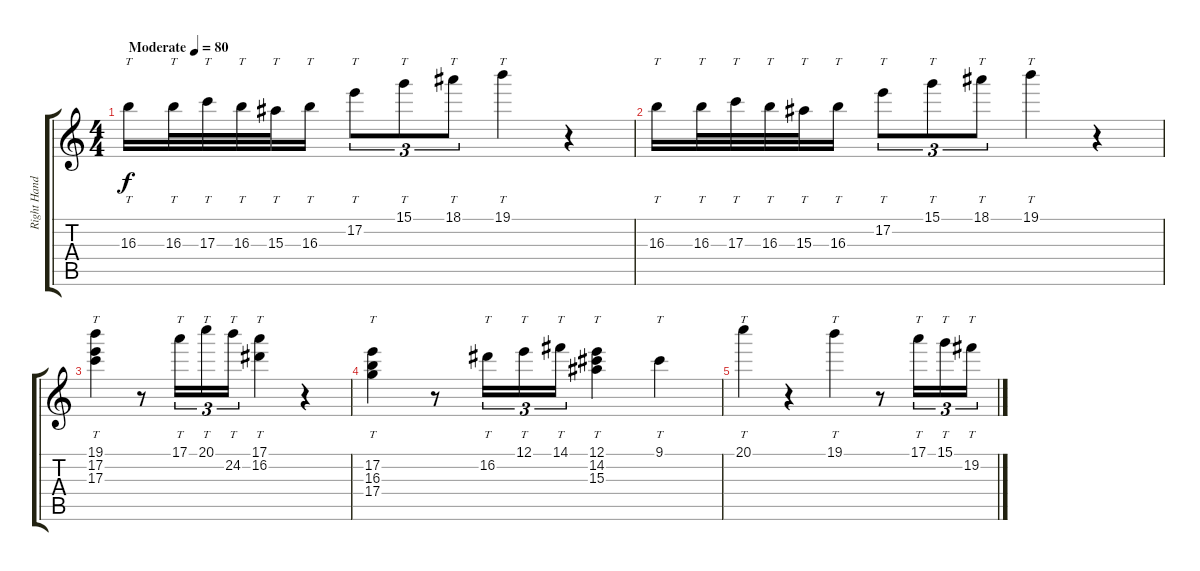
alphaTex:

\track ("Right Hand" "Right Hand") {instrument acousticguitarsteel}
\staff {score tabs}
\tuning (E4 B3 G3 D3 A2 E2) {hide}
\ts (4 4)
\tempo (80 "Moderate")
\clef g2
\ks c
16.3.16{tt dy f instrument acousticguitarsteel} 16.3.32{tt} 17.3.32{tt} 16.3.32{tt} 15.3.32{tt} 16.3.16{tt} 17.2.8{tt tu (3 2)} 15.1.8{tt tu (3 2)} 18.1.8{tt tu (3 2)} 19.1.4{tt} r.4 |
16.3.16{tt} 16.3.32{tt} 17.3.32{tt} 16.3.32{tt} 15.3.32{tt} 16.3.16{tt} 17.2.8{tt tu (3 2)} 15.1.8{tt tu (3 2)} 18.1.8{tt tu (3 2)} 19.1.4{tt} r.4 |
(19.1 17.2 17.3).4{tt} r.8 17.1.16{tt tu (3 2)} 20.1.16{tt tu (3 2)} 24.2.16{tt tu (3 2)} (17.1 16.2).4{tt} r.4 |
(17.2 16.3 17.4).4{tt} r.8 16.2.16{tt tu (3 2)} 12.1.16{tt tu (3 2)} 14.1.16{tt tu (3 2)} (12.1 14.2 15.3).4{tt} 9.1.4{tt} |
20.1.4{tt} r.4 19.1.4{tt} r.8 17.1.16{tt tu (3 2)} 15.1.16{tt tu (3 2)} 19.2.16{tt tu (3 2)}
